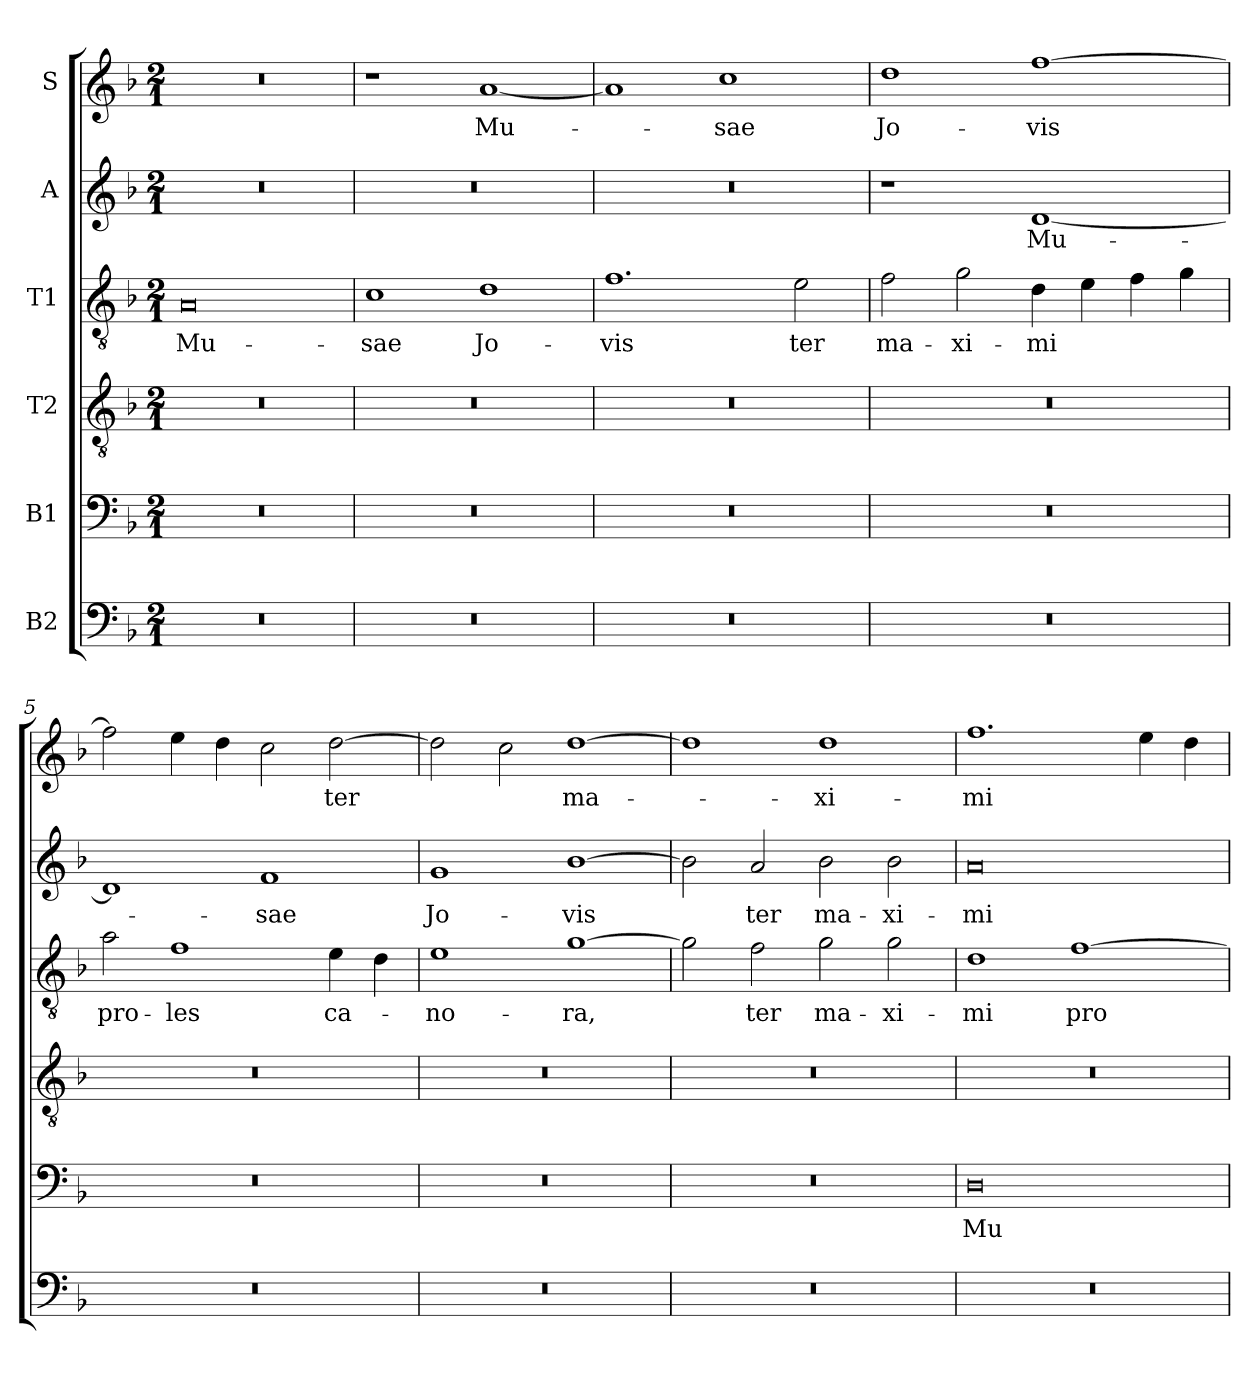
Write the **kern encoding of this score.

**kern	**kern	**text	**kern	**kern	**text	**kern	**text	**kern	**text
*part6	*part5	*part5	*part4	*part3	*part3	*part2	*part2	*part1	*part1
*staff6	*staff5	*staff5	*staff4	*staff3	*staff3	*staff2	*staff2	*staff1	*staff1
*I"B2	*I"B1	*	*I"T2	*I"T1	*	*I"A	*	*I"S	*
*clefF4	*clefF4	*	*clefGv2	*clefGv2	*	*clefG2	*	*clefG2	*
*k[b-]	*k[b-]	*	*k[b-]	*k[b-]	*	*k[b-]	*	*k[b-]	*
*F:	*F:	*	*F:	*F:	*	*F:	*	*F:	*
*M2/1	*M2/1	*	*M2/1	*M2/1	*	*M2/1	*	*M2/1	*
=1	=1	=1	=1	=1	=1	=1	=1	=1	=1
!	!	!	!	!	!LO:LY:b	!	!	!	!
0r	0r	.	0r	0A	Mu-	0r	.	0r	.
=2	=2	=2	=2	=2	=2	=2	=2	=2	=2
!	!	!	!	!	!LO:LY:b	!	!	!	!
0r	0r	.	0r	1c	-sae	0r	.	1r	.
!	!	!	!	!	!LO:LY:b	!	!	!	!LO:LY:b
.	.	.	.	1d	Jo-	.	.	[1a	Mu-
=3	=3	=3	=3	=3	=3	=3	=3	=3	=3
!	!	!	!	!	!LO:LY:b	!	!	!	!
0r	0r	.	0r	1.f	-vis	0r	.	1a]	.
!	!	!	!	!	!	!	!	!	!LO:LY:b
.	.	.	.	.	.	.	.	1cc	-sae
!	!	!	!	!	!LO:LY:b	!	!	!	!
.	.	.	.	2e\	ter	.	.	.	.
=4	=4	=4	=4	=4	=4	=4	=4	=4	=4
!	!	!	!	!	!LO:LY:b	!	!	!	!LO:LY:b
0r	0r	.	0r	2f\	ma-	1r	.	1dd	Jo-
!	!	!	!	!	!LO:LY:b	!	!	!	!
.	.	.	.	2g\	-xi-	.	.	.	.
!	!	!	!	!	!LO:LY:b	!	!LO:LY:b	!	!LO:LY:b
.	.	.	.	4d\	-mi	[1d	Mu-	[1ff	-vis
.	.	.	.	4e\	.	.	.	.	.
.	.	.	.	4f\	.	.	.	.	.
.	.	.	.	4g\	.	.	.	.	.
=5	=5	=5	=5	=5	=5	=5	=5	=5	=5
!	!	!	!	!	!LO:LY:b	!	!	!	!
0r	0r	.	0r	2a\	pro-	1d]	.	2ff\]	.
!	!	!	!	!	!LO:LY:b	!	!	!	!
.	.	.	.	1f	-les	.	.	4ee\	.
.	.	.	.	.	.	.	.	4dd\	.
!	!	!	!	!	!	!	!LO:LY:b	!	!
.	.	.	.	.	.	1f	-sae	2cc\	.
!	!	!	!	!	!LO:LY:b	!	!	!	!LO:LY:b
.	.	.	.	4e\	ca-	.	.	[2dd\	ter
.	.	.	.	4d\	.	.	.	.	.
=6	=6	=6	=6	=6	=6	=6	=6	=6	=6
!	!	!	!	!	!LO:LY:b	!	!LO:LY:b	!	!
0r	0r	.	0r	1e	-no-	1g	Jo-	2dd\]	.
.	.	.	.	.	.	.	.	2cc\	.
!	!	!	!	!	!LO:LY:b	!	!LO:LY:b	!	!LO:LY:b
.	.	.	.	[1g	-ra,	[1b-	-vis	[1dd	ma-
!!LO:LB:g=z
=7	=7	=7	=7	=7	=7	=7	=7	=7	=7
0r	0r	.	0r	2g\]	.	2b-\]	.	1dd]	.
!	!	!	!	!	!LO:LY:b	!	!LO:LY:b	!	!
.	.	.	.	2f\	ter	2a/	ter	.	.
!	!	!	!	!	!LO:LY:b	!	!LO:LY:b	!	!LO:LY:b
.	.	.	.	2g\	ma-	2b-\	ma-	1dd	-xi-
!	!	!	!	!	!LO:LY:b	!	!LO:LY:b	!	!
.	.	.	.	2g\	-xi-	2b-\	-xi-	.	.
=8	=8	=8	=8	=8	=8	=8	=8	=8	=8
!	!	!LO:LY:b	!	!	!LO:LY:b	!	!LO:LY:b	!	!LO:LY:b
0r	0D	Mu-	0r	1d	-mi	0a	-mi	1.ff	-mi
!	!	!	!	!	!LO:LY:b	!	!	!	!
.	.	.	.	[1f	pro-	.	.	.	.
.	.	.	.	.	.	.	.	4ee\	.
.	.	.	.	.	.	.	.	4dd\	.
=	=	=	=	=	=	=	=	=	=
*-	*-	*-	*-	*-	*-	*-	*-	*-	*-
